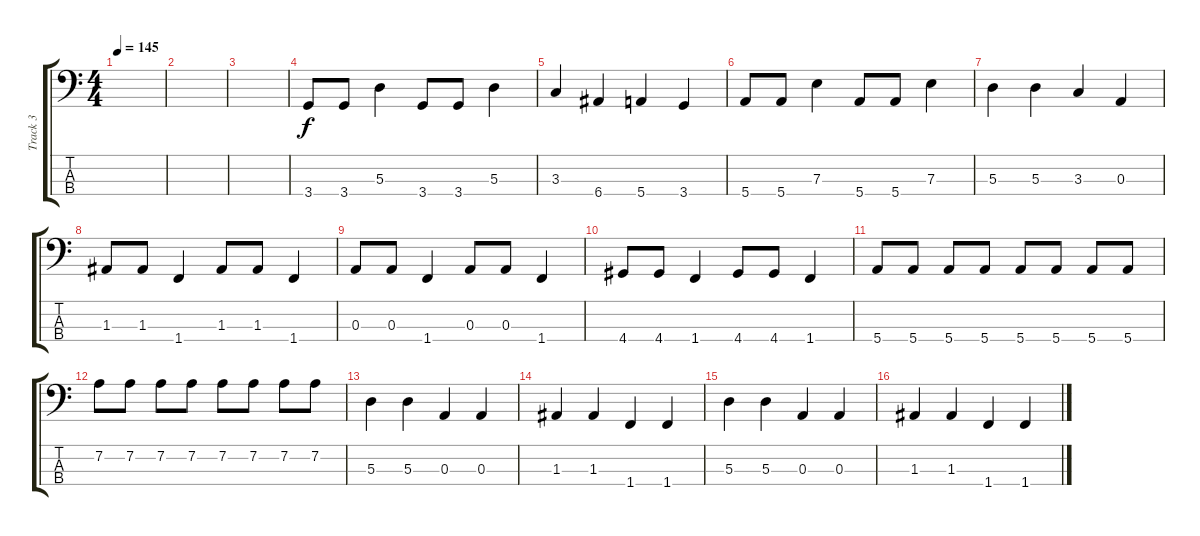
\track ("Track 3" "Track 3") {instrument electricbassfinger}
\staff {score tabs}
\tuning (G2 D2 A1 E1) {hide}
\ts (4 4)
\tempo 145
\clef f4
\ks c
|
|
|
3.4.8 3.4.8 5.3.4 3.4.8 3.4.8 5.3.4 |
3.3.4 6.4.4 5.4.4 3.4.4 |
5.4.8 5.4.8 7.3.4 5.4.8 5.4.8 7.3.4 |
5.3.4 5.3.4 3.3.4 0.3.4 |
1.3.8 1.3.8 1.4.4 1.3.8 1.3.8 1.4.4 |
0.3.8 0.3.8 1.4.4 0.3.8 0.3.8 1.4.4 |
4.4.8 4.4.8 1.4.4 4.4.8 4.4.8 1.4.4 |
5.4.8 5.4.8 5.4.8 5.4.8 5.4.8 5.4.8 5.4.8 5.4.8 |
7.2.8 7.2.8 7.2.8 7.2.8 7.2.8 7.2.8 7.2.8 7.2.8 |
5.3.4 5.3.4 0.3.4 0.3.4 |
1.3.4 1.3.4 1.4.4 1.4.4 |
5.3.4 5.3.4 0.3.4 0.3.4 |
1.3.4 1.3.4 1.4.4 1.4.4
